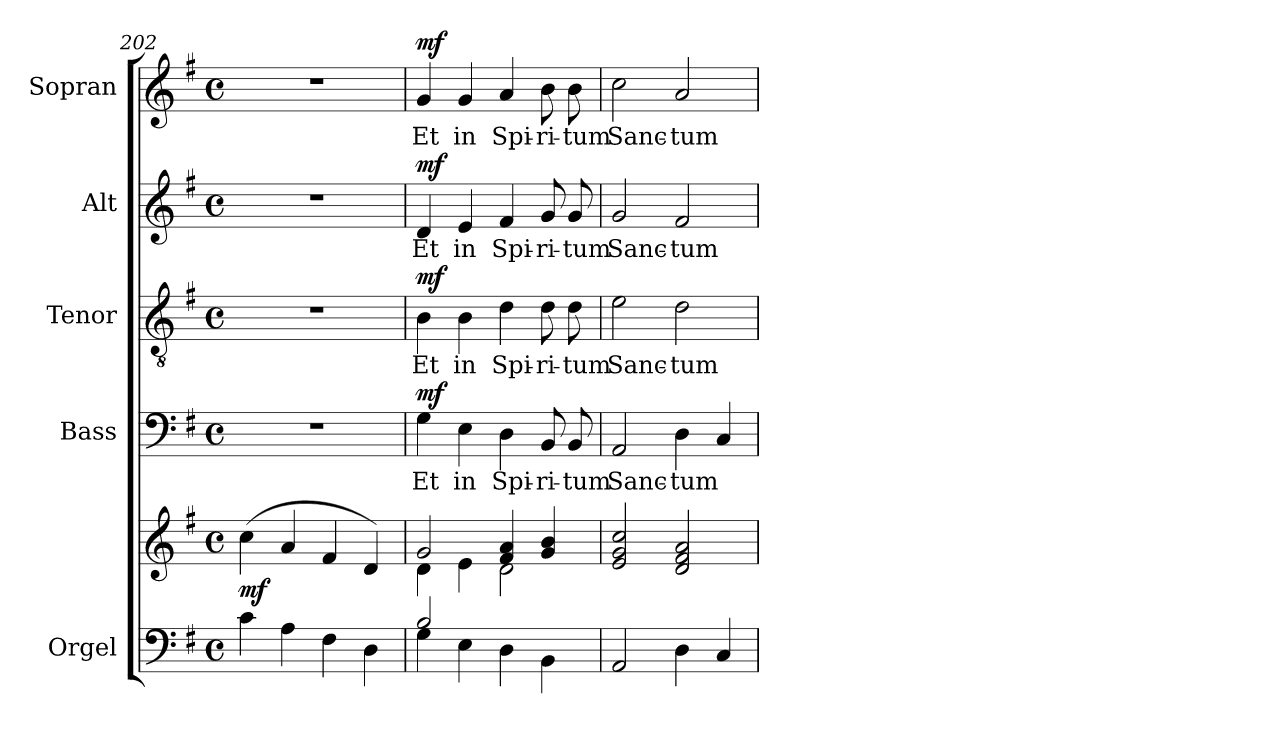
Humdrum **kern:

**kern	**kern	**dynam	**kern	**text	**dynam	**kern	**text	**dynam	**kern	**text	**dynam	**kern	**text	**dynam
*part5	*part5	*part5	*part4	*part4	*part4	*part3	*part3	*part3	*part2	*part2	*part2	*part1	*part1	*part1
*staff6	*staff5	*staff5/6	*staff4	*staff4	*staff4	*staff3	*staff3	*staff3	*staff2	*staff2	*staff2	*staff1	*staff1	*staff1
*I"Orgel	*	*	*I"Bass	*	*	*I"Tenor	*	*	*I"Alt	*	*	*I"Sopran	*	*
*I'Org.	*	*	*I'B.	*	*	*I'T.	*	*	*I'A.	*	*	*I'S.	*	*
*clefF4	*clefG2	*	*clefF4	*	*	*clefGv2	*	*	*clefG2	*	*	*clefG2	*	*
*k[f#]	*k[f#]	*	*k[f#]	*	*	*k[f#]	*	*	*k[f#]	*	*	*k[f#]	*	*
*G:	*G:	*	*G:	*	*	*G:	*	*	*G:	*	*	*G:	*	*
*M4/4	*M4/4	*	*M4/4	*	*	*M4/4	*	*	*M4/4	*	*	*M4/4	*	*
*met(c)	*met(c)	*	*met(c)	*	*	*met(c)	*	*	*met(c)	*	*	*met(c)	*	*
=202	=202	=202	=202	=202	=202	=202	=202	=202	=202	=202	=202	=202	=202	=202
!	!	!LO:DY:b	!	!	!	!	!	!	!	!	!	!	!	!
4c\	(<4cc\	mf	1r	.	.	1r	.	.	1r	.	.	1r	.	.
4A\	4a/	.	.	.	.	.	.	.	.	.	.	.	.	.
4F#\	4f#/	.	.	.	.	.	.	.	.	.	.	.	.	.
4D\	4d/)	.	.	.	.	.	.	.	.	.	.	.	.	.
!!LO:PB:g=z
=203	=203	=203	=203	=203	=203	=203	=203	=203	=203	=203	=203	=203	=203	=203
*^	*^	*	*	*	*	*	*	*	*	*	*	*	*	*
!	!	!	!	!	!	!	!LO:DY:a	!	!	!LO:DY:a	!	!	!LO:DY:a	!	!	!LO:DY:a
2B/	4G\	2g/	4d\	.	4G\	Et	mf	4B\	Et	mf	4d/	Et	mf	4g/	Et	mf
.	4E\	.	4e\	.	4E\	in	.	4B\	in	.	4e/	in	.	4g/	in	.
2ryy	4D\	4f#/ 4a/	2d\	.	4D\	Spi-	.	4d\	Spi-	.	4f#/	Spi-	.	4a/	Spi-	.
.	4BB\	4g/ 4b/	.	.	8BB/	-ri-	.	8d\	-ri-	.	8g/	-ri-	.	8b\	-ri-	.
.	.	.	.	.	8BB/	-tum	.	8d\	-tum	.	8g/	-tum	.	8b\	-tum	.
*v	*v	*	*	*	*	*	*	*	*	*	*	*	*	*	*	*
*	*v	*v	*	*	*	*	*	*	*	*	*	*	*	*	*
=204	=204	=204	=204	=204	=204	=204	=204	=204	=204	=204	=204	=204	=204	=204
2AA/	2e/ 2g/ 2cc/	.	2AA/	Sanc-	.	2e\	Sanc-	.	2g/	Sanc-	.	2cc\	Sanc-	.
4D\	2d/ 2f#/ 2a/	.	4D\	-tum	.	2d\	-tum	.	2f#/	-tum	.	2a/	-tum	.
4C/	.	.	4C/	.	.	.	.	.	.	.	.	.	.	.
=	=	=	=	=	=	=	=	=	=	=	=	=	=	=
*-	*-	*-	*-	*-	*-	*-	*-	*-	*-	*-	*-	*-	*-	*-
